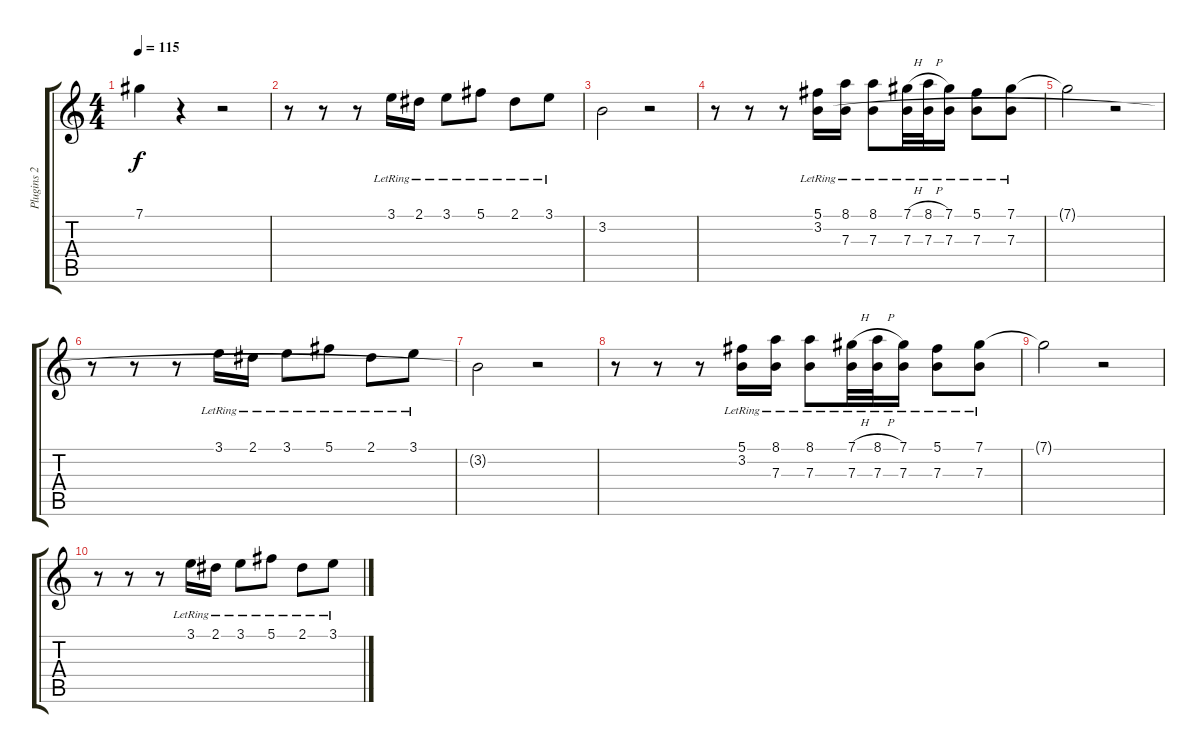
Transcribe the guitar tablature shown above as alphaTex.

\track ("Plugins 2" "Plugins 2") {instrument acousticguitarsteel}
\staff {score tabs}
\tuning (Db4 Ab3 E3 B2 Gb2 Db2) {hide}
\ts (4 4)
\tempo 115
\clef g2
\ks c
7.1{t}.4{dy f} r.4 r.2 |
r.8 r.8 r.8 3.1{lr}.16 2.1{lr}.16 3.1{lr}.8 5.1{lr}.8 2.1{lr}.8 3.1{lr}.8 |
3.2{t}.2 r.2 |
r.8 r.8 r.8 (5.1{lr} 3.2{lr}).16 (8.1{lr} 7.3{lr}).16 (8.1{lr} 7.3{lr}).8 (7.1{h} 7.3{lr}).32 (8.1{h} 7.3{lr}).32 (7.1{lr} 7.3{lr}).16 (5.1{lr} 7.3{lr}).8 (7.1{lr} 7.3{lr}).8 |
7.1{t}.2 r.2 |
r.8 r.8 r.8 3.1{lr}.16 2.1{lr}.16 3.1{lr}.8 5.1{lr}.8 2.1{lr}.8 3.1{lr}.8 |
3.2{t}.2 r.2 |
r.8 r.8 r.8 (5.1{lr} 3.2{lr}).16 (8.1{lr} 7.3{lr}).16 (8.1{lr} 7.3{lr}).8 (7.1{h} 7.3{lr}).32 (8.1{h} 7.3{lr}).32 (7.1{lr} 7.3{lr}).16 (5.1{lr} 7.3{lr}).8 (7.1{lr} 7.3{lr}).8 |
7.1{t}.2 r.2 |
r.8 r.8 r.8 3.1{lr}.16 2.1{lr}.16 3.1{lr}.8 5.1{lr}.8 2.1{lr}.8 3.1{lr}.8
